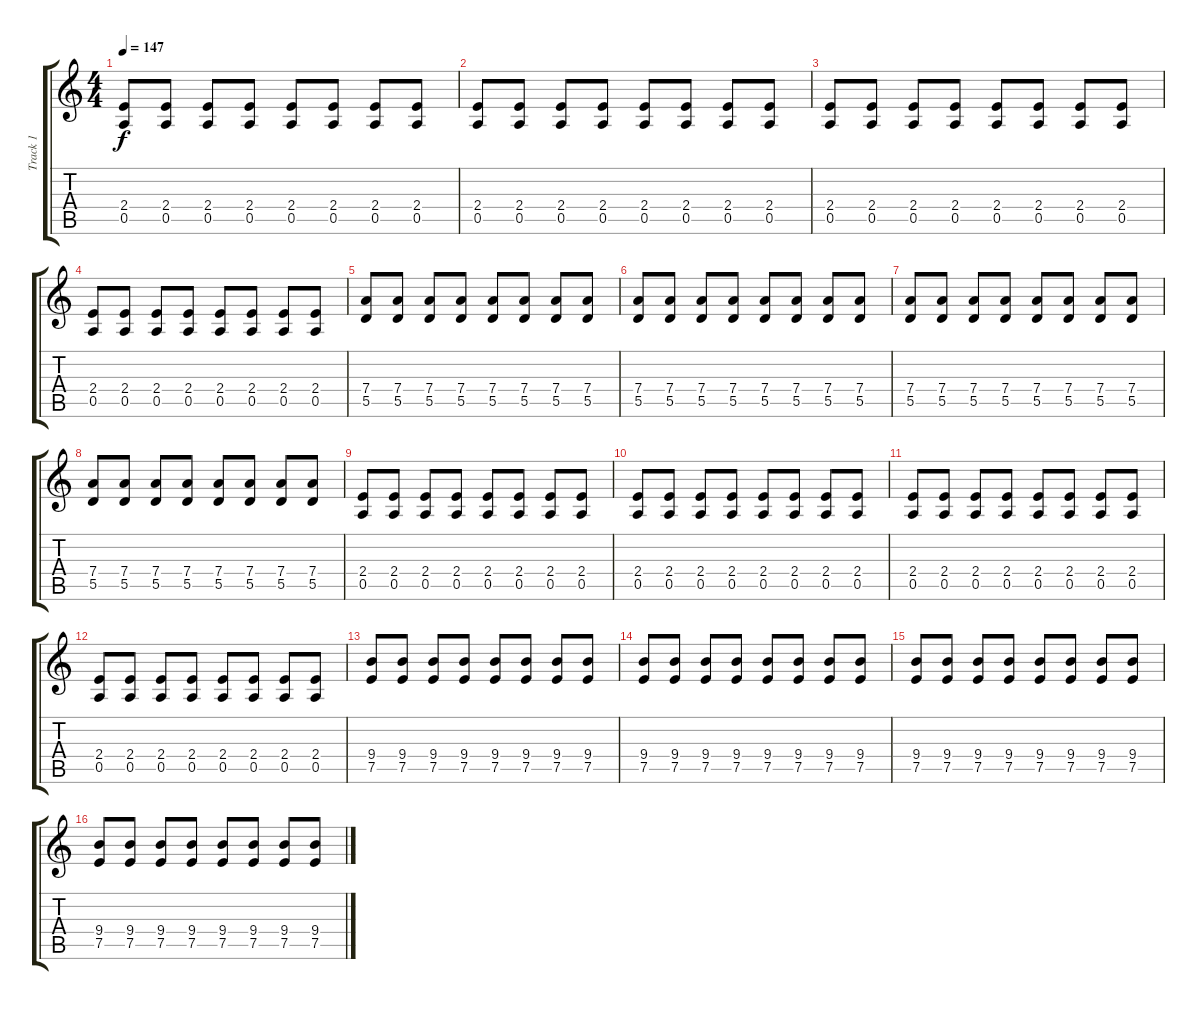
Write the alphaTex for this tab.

\track ("Track 1" "Track 1") {instrument overdrivenguitar}
\staff {score tabs}
\tuning (E4 B3 G3 D3 A2 E2) {hide}
\ts (4 4)
\tempo 147
\clef g2
\ks c
(2.4 0.5).8{dy f} (2.4 0.5).8 (2.4 0.5).8 (2.4 0.5).8 (2.4 0.5).8 (2.4 0.5).8 (2.4 0.5).8 (2.4 0.5).8 |
(2.4 0.5).8 (2.4 0.5).8 (2.4 0.5).8 (2.4 0.5).8 (2.4 0.5).8 (2.4 0.5).8 (2.4 0.5).8 (2.4 0.5).8 |
(2.4 0.5).8 (2.4 0.5).8 (2.4 0.5).8 (2.4 0.5).8 (2.4 0.5).8 (2.4 0.5).8 (2.4 0.5).8 (2.4 0.5).8 |
(2.4 0.5).8 (2.4 0.5).8 (2.4 0.5).8 (2.4 0.5).8 (2.4 0.5).8 (2.4 0.5).8 (2.4 0.5).8 (2.4 0.5).8 |
(7.4 5.5).8 (7.4 5.5).8 (7.4 5.5).8 (7.4 5.5).8 (7.4 5.5).8 (7.4 5.5).8 (7.4 5.5).8 (7.4 5.5).8 |
(7.4 5.5).8 (7.4 5.5).8 (7.4 5.5).8 (7.4 5.5).8 (7.4 5.5).8 (7.4 5.5).8 (7.4 5.5).8 (7.4 5.5).8 |
(7.4 5.5).8 (7.4 5.5).8 (7.4 5.5).8 (7.4 5.5).8 (7.4 5.5).8 (7.4 5.5).8 (7.4 5.5).8 (7.4 5.5).8 |
(7.4 5.5).8 (7.4 5.5).8 (7.4 5.5).8 (7.4 5.5).8 (7.4 5.5).8 (7.4 5.5).8 (7.4 5.5).8 (7.4 5.5).8 |
(2.4 0.5).8 (2.4 0.5).8 (2.4 0.5).8 (2.4 0.5).8 (2.4 0.5).8 (2.4 0.5).8 (2.4 0.5).8 (2.4 0.5).8 |
(2.4 0.5).8 (2.4 0.5).8 (2.4 0.5).8 (2.4 0.5).8 (2.4 0.5).8 (2.4 0.5).8 (2.4 0.5).8 (2.4 0.5).8 |
(2.4 0.5).8 (2.4 0.5).8 (2.4 0.5).8 (2.4 0.5).8 (2.4 0.5).8 (2.4 0.5).8 (2.4 0.5).8 (2.4 0.5).8 |
(2.4 0.5).8 (2.4 0.5).8 (2.4 0.5).8 (2.4 0.5).8 (2.4 0.5).8 (2.4 0.5).8 (2.4 0.5).8 (2.4 0.5).8 |
(9.4 7.5).8 (9.4 7.5).8 (9.4 7.5).8 (9.4 7.5).8 (9.4 7.5).8 (9.4 7.5).8 (9.4 7.5).8 (9.4 7.5).8 |
(9.4 7.5).8 (9.4 7.5).8 (9.4 7.5).8 (9.4 7.5).8 (9.4 7.5).8 (9.4 7.5).8 (9.4 7.5).8 (9.4 7.5).8 |
(9.4 7.5).8 (9.4 7.5).8 (9.4 7.5).8 (9.4 7.5).8 (9.4 7.5).8 (9.4 7.5).8 (9.4 7.5).8 (9.4 7.5).8 |
(9.4 7.5).8 (9.4 7.5).8 (9.4 7.5).8 (9.4 7.5).8 (9.4 7.5).8 (9.4 7.5).8 (9.4 7.5).8 (9.4 7.5).8
